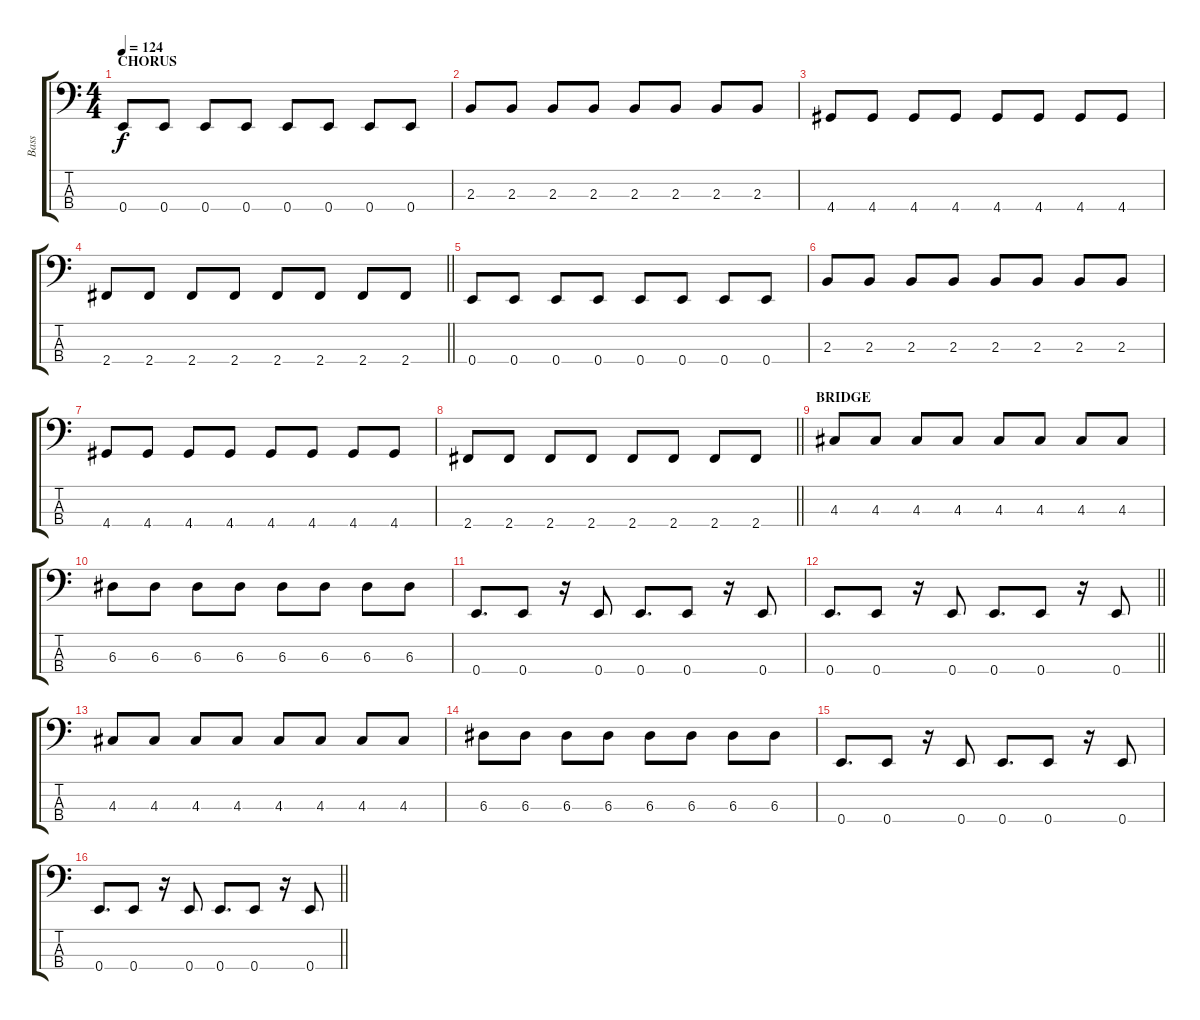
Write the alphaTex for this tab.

\track ("Bass" "Bass") {instrument electricbassfinger}
\staff {score tabs}
\tuning (G2 D2 A1 E1) {hide}
\ts (4 4)
\section ("" "CHORUS")
\tempo 124
\clef f4
\ks c
0.4.8{dy f} 0.4.8 0.4.8 0.4.8 0.4.8 0.4.8 0.4.8 0.4.8 |
2.3.8 2.3.8 2.3.8 2.3.8 2.3.8 2.3.8 2.3.8 2.3.8 |
4.4.8 4.4.8 4.4.8 4.4.8 4.4.8 4.4.8 4.4.8 4.4.8 |
\barLineRight lightlight
2.4.8 2.4.8 2.4.8 2.4.8 2.4.8 2.4.8 2.4.8 2.4.8 |
\section ("" "")
0.4.8 0.4.8 0.4.8 0.4.8 0.4.8 0.4.8 0.4.8 0.4.8 |
2.3.8 2.3.8 2.3.8 2.3.8 2.3.8 2.3.8 2.3.8 2.3.8 |
4.4.8 4.4.8 4.4.8 4.4.8 4.4.8 4.4.8 4.4.8 4.4.8 |
\barLineRight lightlight
2.4.8 2.4.8 2.4.8 2.4.8 2.4.8 2.4.8 2.4.8 2.4.8 |
\section ("" "BRIDGE")
4.3.8 4.3.8 4.3.8 4.3.8 4.3.8 4.3.8 4.3.8 4.3.8 |
6.3.8 6.3.8 6.3.8 6.3.8 6.3.8 6.3.8 6.3.8 6.3.8 |
0.4.8{d} 0.4.8 r.16 0.4.8 0.4.8{d} 0.4.8 r.16 0.4.8 |
\barLineRight lightlight
0.4.8{d} 0.4.8 r.16 0.4.8 0.4.8{d} 0.4.8 r.16 0.4.8 |
\section ("" "")
4.3.8 4.3.8 4.3.8 4.3.8 4.3.8 4.3.8 4.3.8 4.3.8 |
6.3.8 6.3.8 6.3.8 6.3.8 6.3.8 6.3.8 6.3.8 6.3.8 |
0.4.8{d} 0.4.8 r.16 0.4.8 0.4.8{d} 0.4.8 r.16 0.4.8 |
\barLineRight lightlight
0.4.8{d} 0.4.8 r.16 0.4.8 0.4.8{d} 0.4.8 r.16 0.4.8
